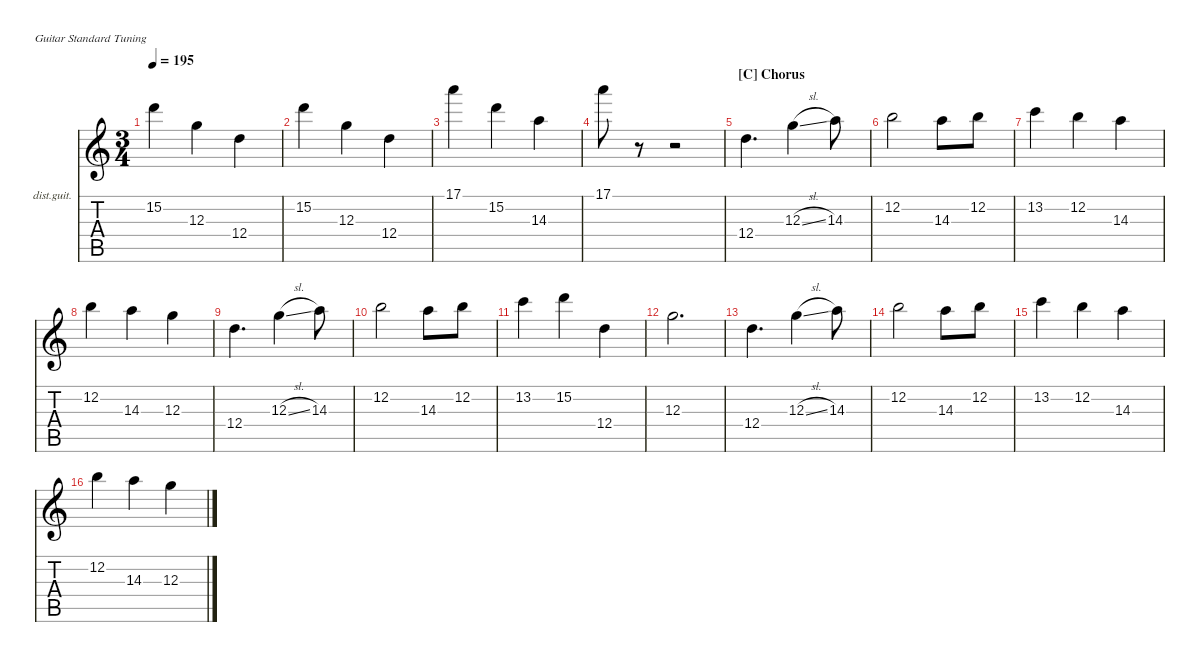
\hideDynamics
\bracketExtendMode nobrackets
\firstSystemTrackNameOrientation horizontal
\track ("Lead Guitar" "dist.guit.") {instrument distortionguitar}
\staff {score tabs}
\tuning (E4 B3 G3 D3 A2 E2)
\ts (3 4)
\tempo 195
\clef g2
\ks aminor
15.2.4{dy mf} 12.3.4 12.4.4 |
15.2.4 12.3.4 12.4.4 |
17.1.4 15.2.4 14.3.4 |
17.1.8 r.8 r.2 |
\section ("C" "Chorus")
12.4.4{d} 12.3{sl}.4 14.3.8 |
12.2.2 14.3.8 12.2.8 |
13.2.4 12.2.4 14.3.4 |
12.2.4 14.3.4 12.3.4 |
12.4.4{d} 12.3{sl}.4 14.3.8 |
12.2.2 14.3.8 12.2.8 |
13.2.4 15.2.4 12.4.4 |
12.3.2{d} |
12.4.4{d} 12.3{sl}.4 14.3.8 |
12.2.2 14.3.8 12.2.8 |
13.2.4 12.2.4 14.3.4 |
12.2.4 14.3.4 12.3.4
